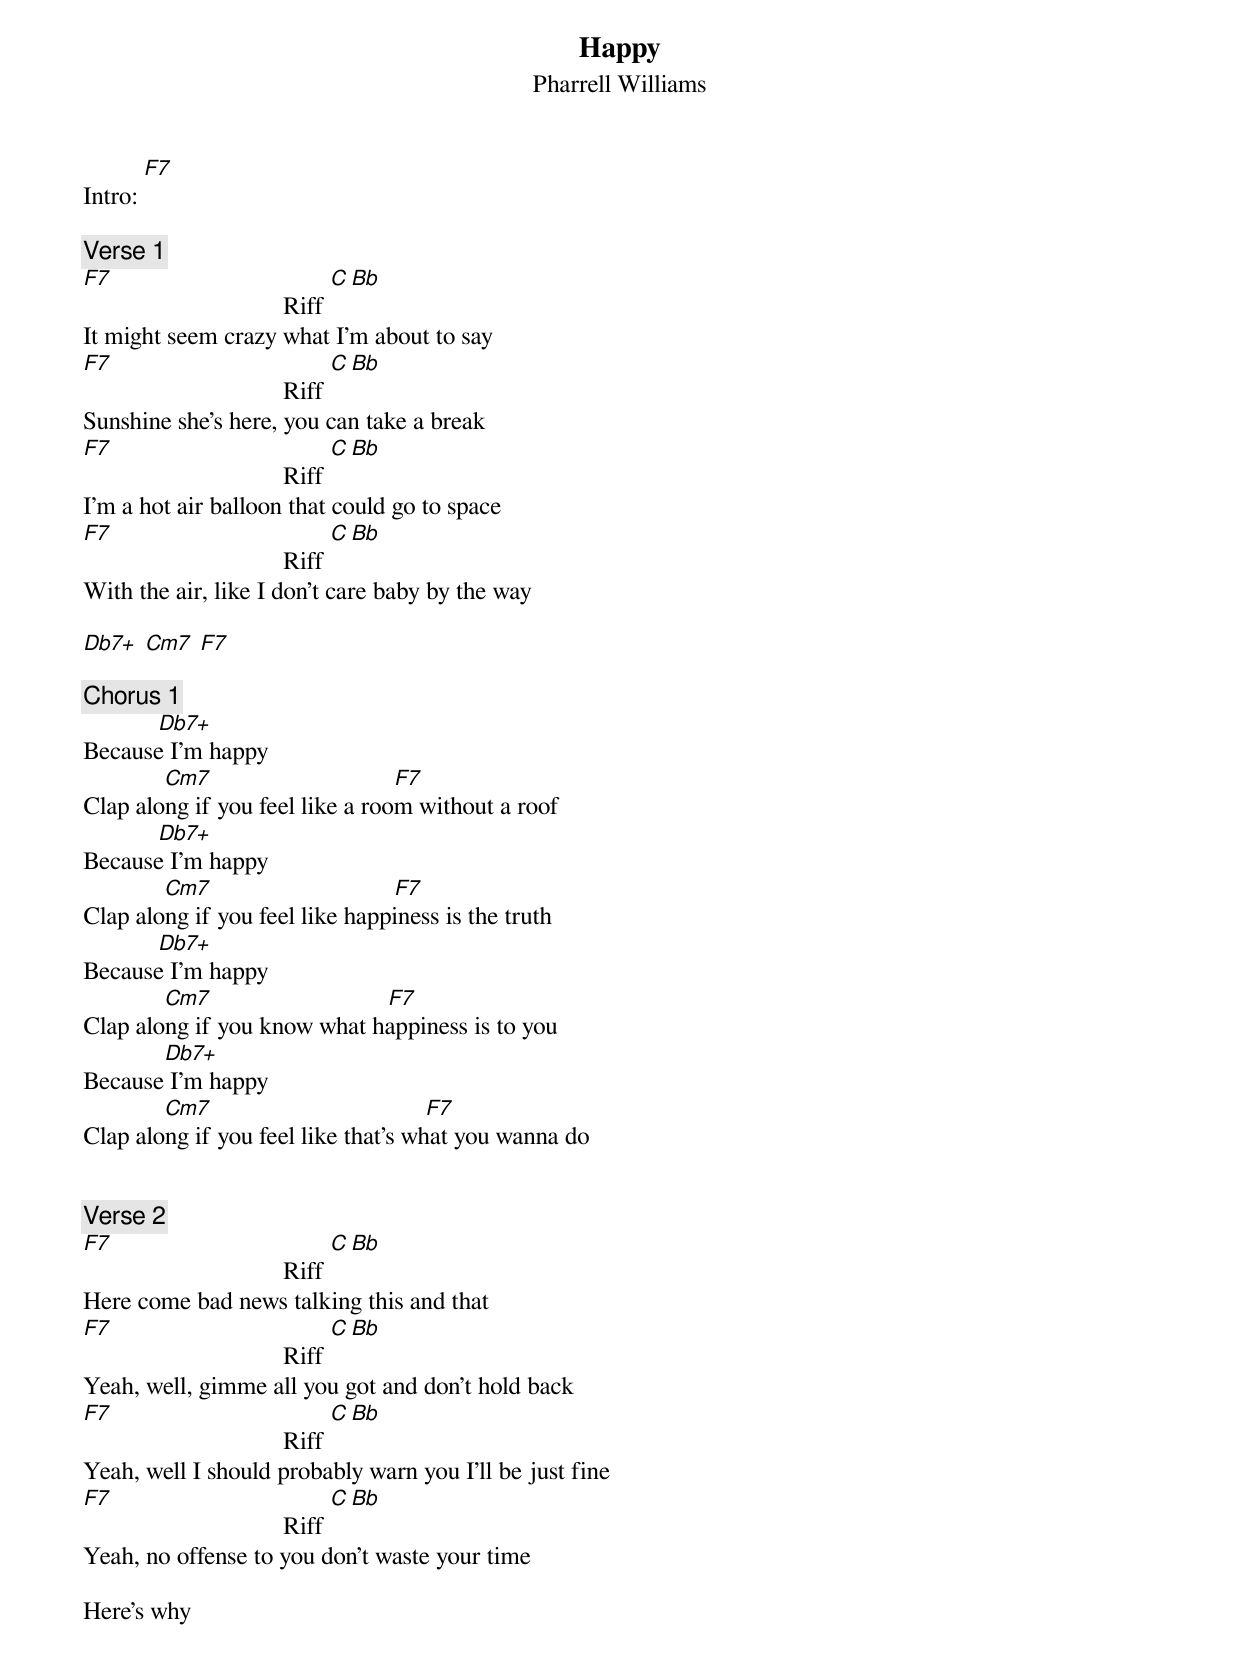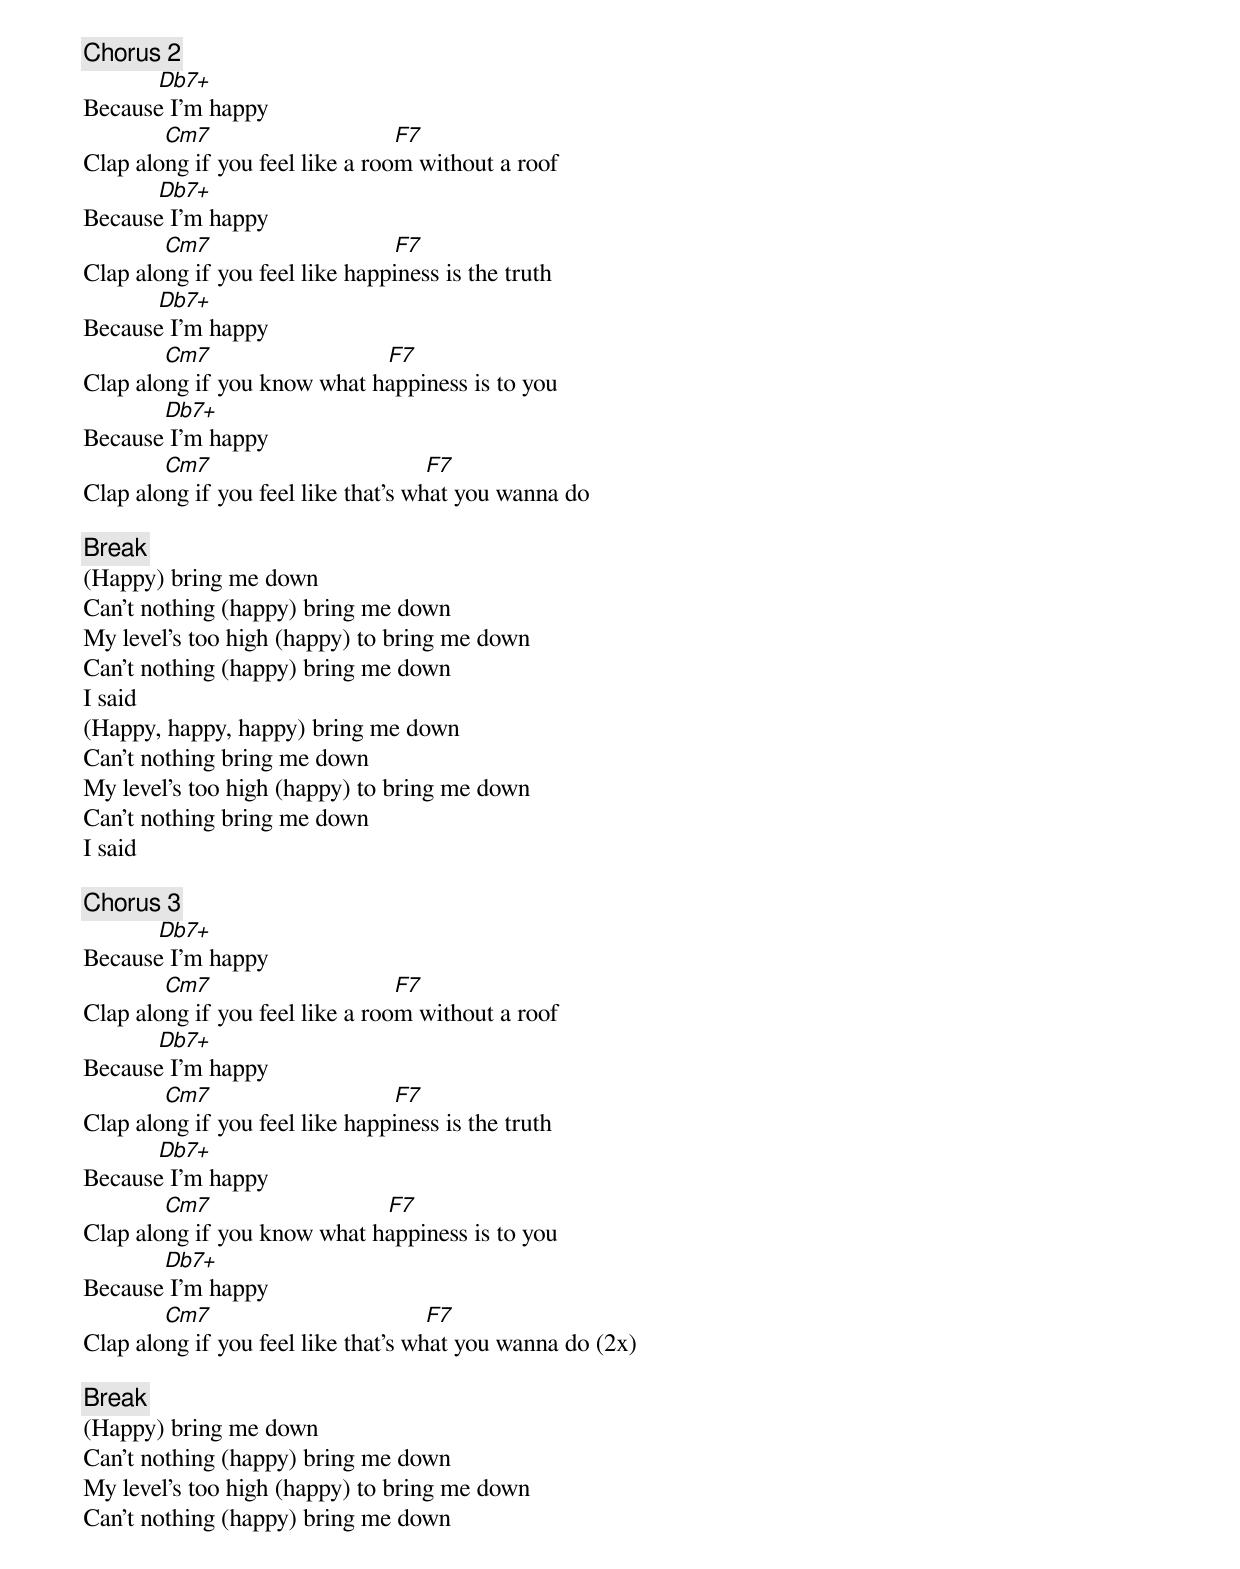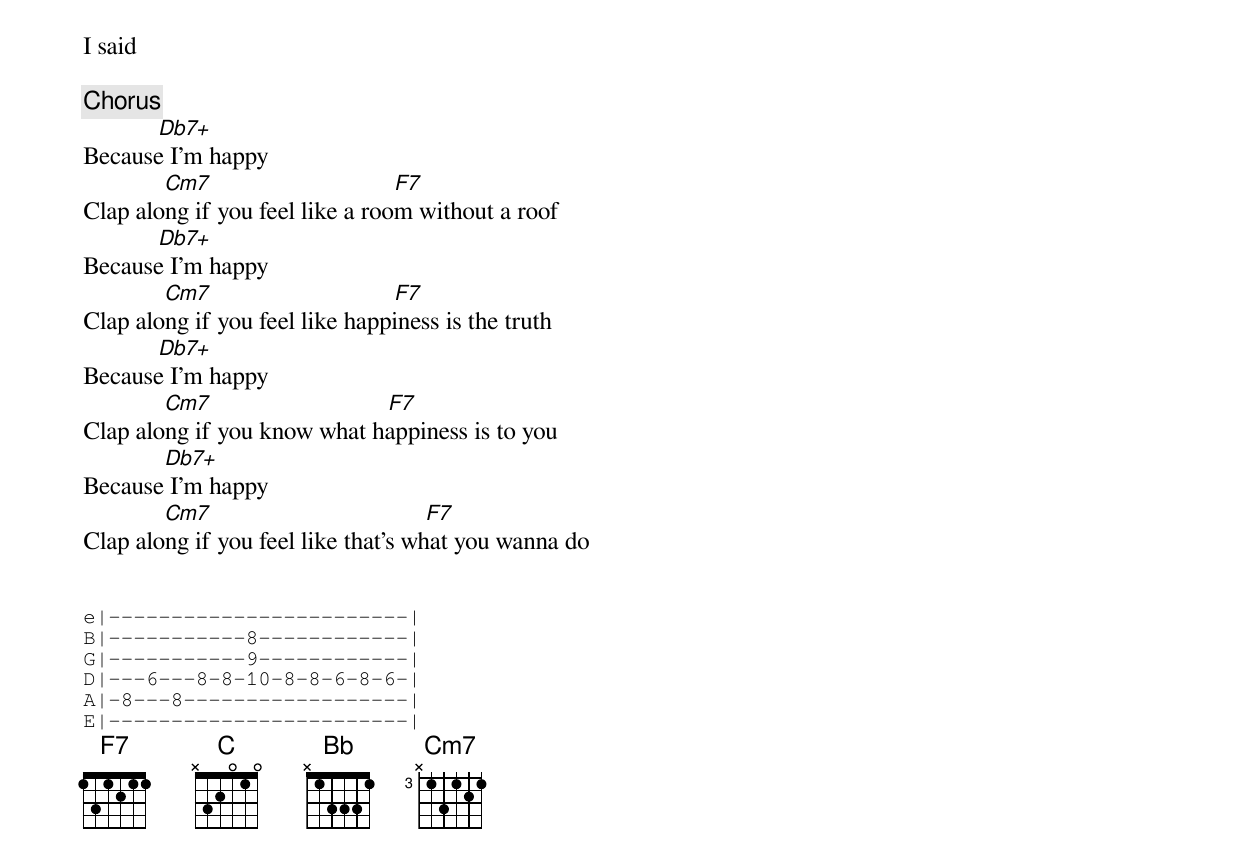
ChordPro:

{t: Happy}
{st: Pharrell Williams}

Intro: [F7]

{c: Verse 1}
[F7]                                Riff [C][Bb]
It might seem crazy what I'm about to say
[F7]                                Riff [C][Bb]
Sunshine she's here, you can take a break
[F7]                                Riff [C][Bb]
I'm a hot air balloon that could go to space
[F7]                                Riff [C][Bb]
With the air, like I don't care baby by the way

[Db7+] [Cm7] [F7]

{c: Chorus 1}
            [Db7+]
Because I'm happy
             [Cm7]                             [F7]
Clap along if you feel like a room without a roof
            [Db7+]
Because I'm happy
             [Cm7]                             [F7]
Clap along if you feel like happiness is the truth
            [Db7+]
Because I'm happy
             [Cm7]                            [F7]
Clap along if you know what happiness is to you
             [Db7+]
Because I'm happy
             [Cm7]                                  [F7]
Clap along if you feel like that's what you wanna do


{c: Verse 2}
[F7]                                Riff [C][Bb]
Here come bad news talking this and that
[F7]                                Riff [C][Bb]
Yeah, well, gimme all you got and don't hold back
[F7]                                Riff [C][Bb]
Yeah, well I should probably warn you I'll be just fine
[F7]                                Riff [C][Bb]
Yeah, no offense to you don't waste your time

Here's why

{c: Chorus 2}
            [Db7+]
Because I'm happy
             [Cm7]                             [F7]
Clap along if you feel like a room without a roof
            [Db7+]
Because I'm happy
             [Cm7]                             [F7]
Clap along if you feel like happiness is the truth
            [Db7+]
Because I'm happy
             [Cm7]                            [F7]
Clap along if you know what happiness is to you
             [Db7+]
Because I'm happy
             [Cm7]                                  [F7]
Clap along if you feel like that's what you wanna do

{c: Break}
(Happy) bring me down
Can't nothing (happy) bring me down
My level's too high (happy) to bring me down
Can't nothing (happy) bring me down
I said
(Happy, happy, happy) bring me down
Can't nothing bring me down
My level's too high (happy) to bring me down
Can't nothing bring me down
I said

{c: Chorus 3}
            [Db7+]
Because I'm happy
             [Cm7]                             [F7]
Clap along if you feel like a room without a roof
            [Db7+]
Because I'm happy
             [Cm7]                             [F7]
Clap along if you feel like happiness is the truth
            [Db7+]
Because I'm happy
             [Cm7]                            [F7]
Clap along if you know what happiness is to you
             [Db7+]
Because I'm happy
             [Cm7]                                  [F7]
Clap along if you feel like that's what you wanna do (2x)

{c: Break}
(Happy) bring me down
Can't nothing (happy) bring me down
My level's too high (happy) to bring me down
Can't nothing (happy) bring me down
I said

{c: Chorus}
            [Db7+]
Because I'm happy
             [Cm7]                             [F7]
Clap along if you feel like a room without a roof
            [Db7+]
Because I'm happy
             [Cm7]                             [F7]
Clap along if you feel like happiness is the truth
            [Db7+]
Because I'm happy
             [Cm7]                            [F7]
Clap along if you know what happiness is to you
             [Db7+]
Because I'm happy
             [Cm7]                                  [F7]
Clap along if you feel like that's what you wanna do


{sot}
e|------------------------|
B|-----------8------------|
G|-----------9------------|
D|---6---8-8-10-8-8-6-8-6-|
A|-8---8------------------|
E|------------------------|
{eot}
